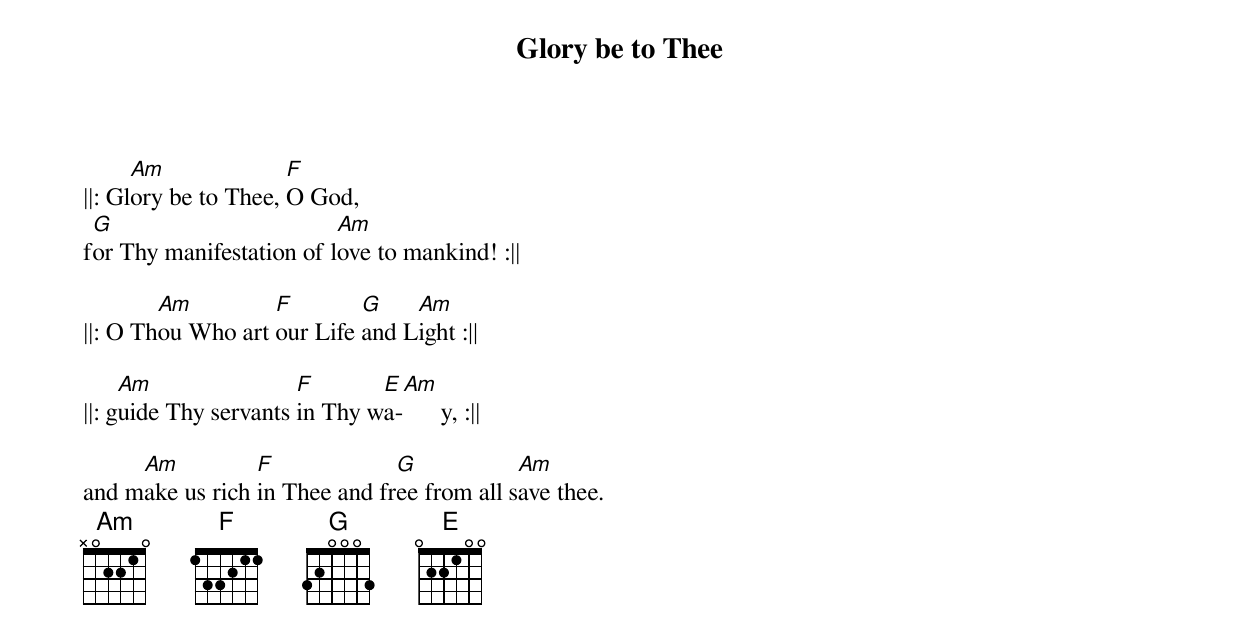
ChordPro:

{title: Glory be to Thee}
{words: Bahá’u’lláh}
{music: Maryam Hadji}

||: Gl[Am]ory be to Thee, [F]O God,
f[G]or Thy manifestation of l[Am]ove to mankind! :||

||: O Th[Am]ou Who art [F]our Life [G]and L[Am]ight :||

||: g[Am]uide Thy servants [F]in Thy w[E]a-[Am]      y, :||

and m[Am]ake us rich [F]in Thee and fr[G]ee from all s[Am]ave thee.
